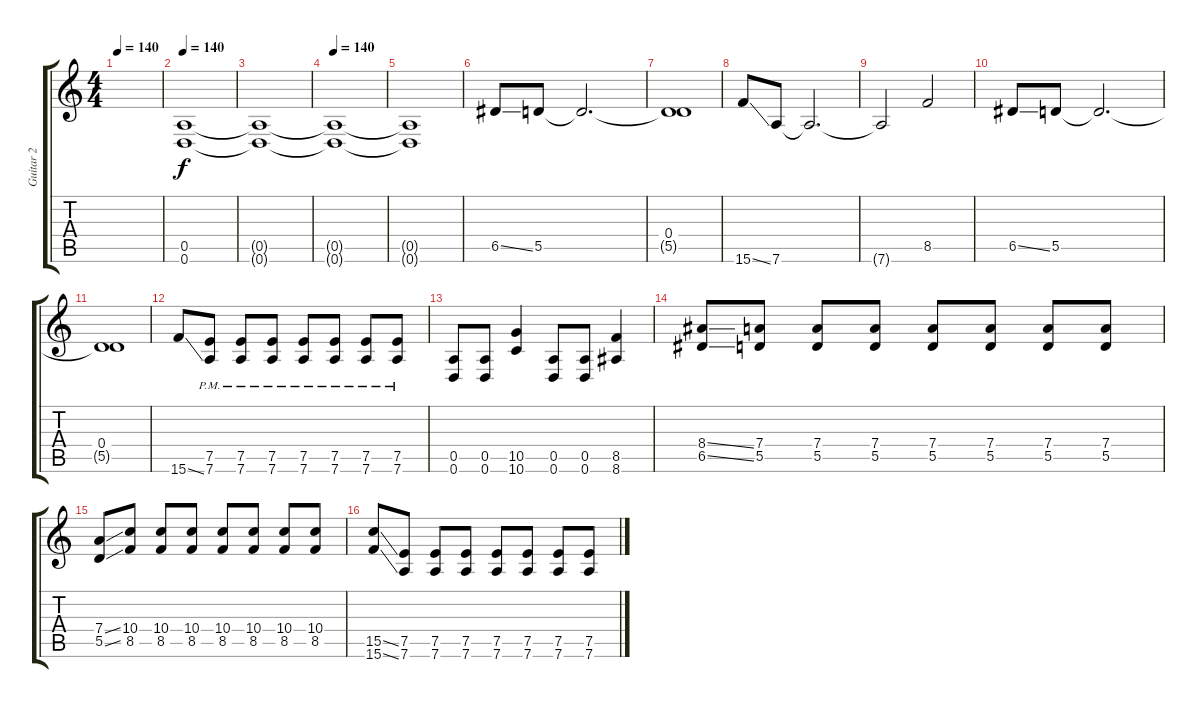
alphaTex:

\track ("Guitar 2" "Guitar 2") {instrument overdrivenguitar}
\staff {score tabs}
\tuning (E4 B3 G3 D3 A2 D2) {hide}
\ts (4 4)
\tempo 140
\clef g2
\ks c
|
\tempo 140
(0.5 0.6).1 |
(0.5{t} 0.6{t}).1 |
\tempo 140
(0.5{t} 0.6{t}).1 |
(0.5{t} 0.6{t}).1 |
6.5{ss}.8 5.5.8 5.5{t}.2{d} |
(0.4 5.5{t}).1 |
15.6{ss}.8 7.6.8 7.6{t}.2{d} |
7.6{t}.2 8.5.2 |
6.5{ss}.8 5.5.8 5.5{t}.2{d} |
(0.4 5.5{t}).1 |
15.6{ss}.8 (7.5{pm} 7.6{pm}).8 (7.5{pm} 7.6{pm}).8 (7.5{pm} 7.6{pm}).8 (7.5{pm} 7.6{pm}).8 (7.5{pm} 7.6{pm}).8 (7.5{pm} 7.6{pm}).8 (7.5{pm} 7.6{pm}).8 |
(0.5 0.6).8 (0.5 0.6).8 (10.5 10.6).4 (0.5 0.6).8 (0.5 0.6).8 (8.5 8.6).4 |
(8.4{ss} 6.5{ss}).8 (7.4 5.5).8 (7.4 5.5).8 (7.4 5.5).8 (7.4 5.5).8 (7.4 5.5).8 (7.4 5.5).8 (7.4 5.5).8 |
(7.4{ss} 5.5{ss}).8 (10.4 8.5).8 (10.4 8.5).8 (10.4 8.5).8 (10.4 8.5).8 (10.4 8.5).8 (10.4 8.5).8 (10.4 8.5).8 |
(15.5{ss} 15.6{ss}).8 (7.5 7.6).8 (7.5 7.6).8 (7.5 7.6).8 (7.5 7.6).8 (7.5 7.6).8 (7.5 7.6).8 (7.5 7.6).8
